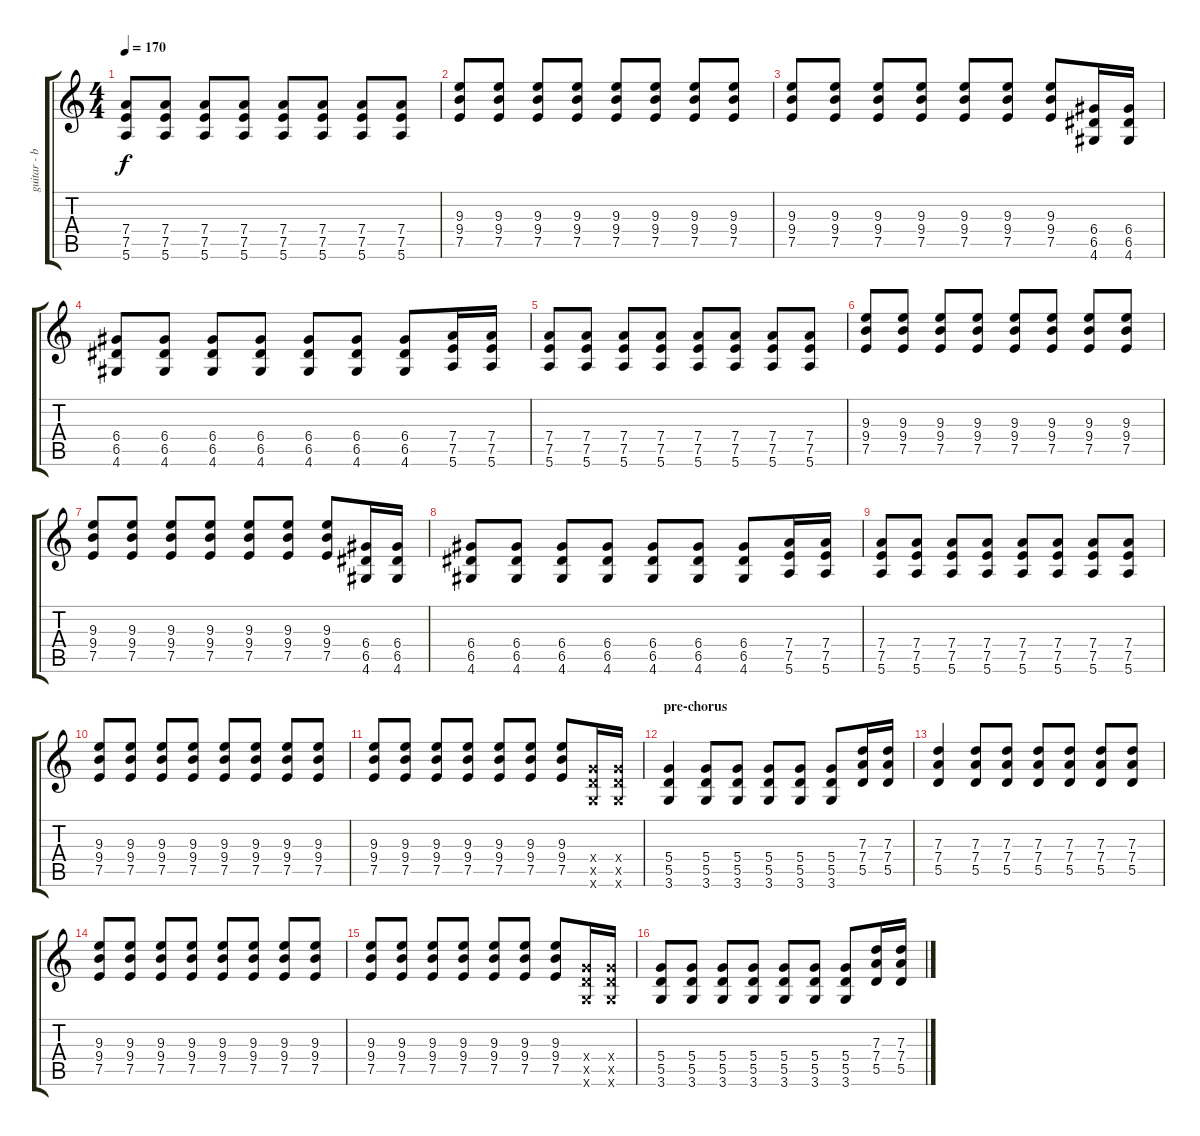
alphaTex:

\track ("guitar - brody/tony" "guitar - b") {instrument acousticguitarsteel}
\staff {score tabs}
\tuning (E4 B3 G3 D3 A2 E2) {hide}
\ts (4 4)
\tempo 170
\clef g2
\ks c
(7.4 7.5 5.6).8{dy f} (7.4 7.5 5.6).8 (7.4 7.5 5.6).8 (7.4 7.5 5.6).8 (7.4 7.5 5.6).8 (7.4 7.5 5.6).8 (7.4 7.5 5.6).8 (7.4 7.5 5.6).8 |
(9.3 9.4 7.5).8 (9.3 9.4 7.5).8 (9.3 9.4 7.5).8 (9.3 9.4 7.5).8 (9.3 9.4 7.5).8 (9.3 9.4 7.5).8 (9.3 9.4 7.5).8 (9.3 9.4 7.5).8 |
(9.3 9.4 7.5).8 (9.3 9.4 7.5).8 (9.3 9.4 7.5).8 (9.3 9.4 7.5).8 (9.3 9.4 7.5).8 (9.3 9.4 7.5).8 (9.3 9.4 7.5).8 (6.4 6.5 4.6).16 (6.4 6.5 4.6).16 |
(6.4 6.5 4.6).8 (6.4 6.5 4.6).8 (6.4 6.5 4.6).8 (6.4 6.5 4.6).8 (6.4 6.5 4.6).8 (6.4 6.5 4.6).8 (6.4 6.5 4.6).8 (7.4 7.5 5.6).16 (7.4 7.5 5.6).16 |
(7.4 7.5 5.6).8 (7.4 7.5 5.6).8 (7.4 7.5 5.6).8 (7.4 7.5 5.6).8 (7.4 7.5 5.6).8 (7.4 7.5 5.6).8 (7.4 7.5 5.6).8 (7.4 7.5 5.6).8 |
(9.3 9.4 7.5).8 (9.3 9.4 7.5).8 (9.3 9.4 7.5).8 (9.3 9.4 7.5).8 (9.3 9.4 7.5).8 (9.3 9.4 7.5).8 (9.3 9.4 7.5).8 (9.3 9.4 7.5).8 |
(9.3 9.4 7.5).8 (9.3 9.4 7.5).8 (9.3 9.4 7.5).8 (9.3 9.4 7.5).8 (9.3 9.4 7.5).8 (9.3 9.4 7.5).8 (9.3 9.4 7.5).8 (6.4 6.5 4.6).16 (6.4 6.5 4.6).16 |
(6.4 6.5 4.6).8 (6.4 6.5 4.6).8 (6.4 6.5 4.6).8 (6.4 6.5 4.6).8 (6.4 6.5 4.6).8 (6.4 6.5 4.6).8 (6.4 6.5 4.6).8 (7.4 7.5 5.6).16 (7.4 7.5 5.6).16 |
(7.4 7.5 5.6).8 (7.4 7.5 5.6).8 (7.4 7.5 5.6).8 (7.4 7.5 5.6).8 (7.4 7.5 5.6).8 (7.4 7.5 5.6).8 (7.4 7.5 5.6).8 (7.4 7.5 5.6).8 |
(9.3 9.4 7.5).8 (9.3 9.4 7.5).8 (9.3 9.4 7.5).8 (9.3 9.4 7.5).8 (9.3 9.4 7.5).8 (9.3 9.4 7.5).8 (9.3 9.4 7.5).8 (9.3 9.4 7.5).8 |
(9.3 9.4 7.5).8 (9.3 9.4 7.5).8 (9.3 9.4 7.5).8 (9.3 9.4 7.5).8 (9.3 9.4 7.5).8 (9.3 9.4 7.5).8 (9.3 9.4 7.5).8 (5.4{x} 5.5{x} 3.6{x}).16 (5.4{x} 5.5{x} 3.6{x}).16 |
\section ("" "pre-chorus")
(5.4 5.5 3.6).4 (5.4 5.5 3.6).8 (5.4 5.5 3.6).8 (5.4 5.5 3.6).8 (5.4 5.5 3.6).8 (5.4 5.5 3.6).8 (7.3 7.4 5.5).16 (7.3 7.4 5.5).16 |
(7.3 7.4 5.5).4 (7.3 7.4 5.5).8 (7.3 7.4 5.5).8 (7.3 7.4 5.5).8 (7.3 7.4 5.5).8 (7.3 7.4 5.5).8 (7.3 7.4 5.5).8 |
(9.3 9.4 7.5).8 (9.3 9.4 7.5).8 (9.3 9.4 7.5).8 (9.3 9.4 7.5).8 (9.3 9.4 7.5).8 (9.3 9.4 7.5).8 (9.3 9.4 7.5).8 (9.3 9.4 7.5).8 |
(9.3 9.4 7.5).8 (9.3 9.4 7.5).8 (9.3 9.4 7.5).8 (9.3 9.4 7.5).8 (9.3 9.4 7.5).8 (9.3 9.4 7.5).8 (9.3 9.4 7.5).8 (5.4{x} 5.5{x} 3.6{x}).16 (5.4{x} 5.5{x} 3.6{x}).16 |
(5.4 5.5 3.6).8 (5.4 5.5 3.6).8 (5.4 5.5 3.6).8 (5.4 5.5 3.6).8 (5.4 5.5 3.6).8 (5.4 5.5 3.6).8 (5.4 5.5 3.6).8 (7.3 7.4 5.5).16 (7.3 7.4 5.5).16
